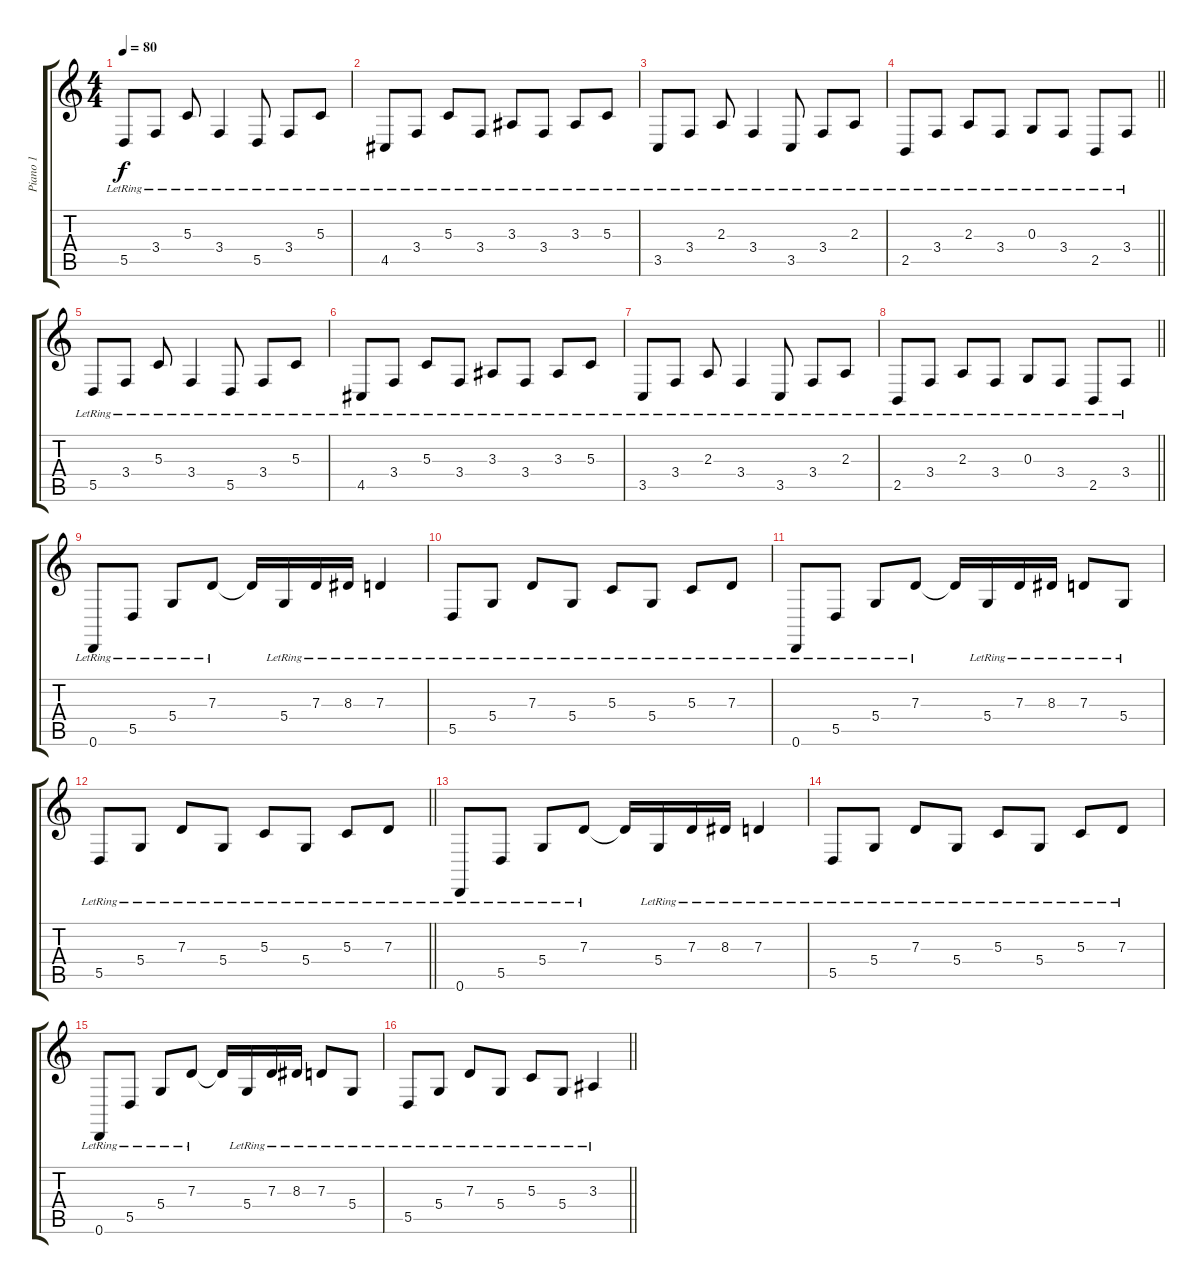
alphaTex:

\track ("Piano 1" "Piano 1") {instrument acousticgrandpiano}
\staff {score tabs}
\tuning (E4 B3 G3 D3 A2 D2) {hide}
\ts (4 4)
\tempo 80
\clef g2
\ks c
5.5{lr}.8{dy f} 3.4{lr}.8 5.3{lr}.8 3.4{lr}.4 5.5{lr}.8 3.4{lr}.8 5.3{lr}.8 |
4.5{lr}.8 3.4{lr}.8 5.3{lr}.8 3.4{lr}.8 3.3{lr}.8 3.4{lr}.8 3.3{lr}.8 5.3{lr}.8 |
3.5{lr}.8 3.4{lr}.8 2.3{lr}.8 3.4{lr}.4 3.5{lr}.8 3.4{lr}.8 2.3{lr}.8 |
\barLineRight lightlight
2.5{lr}.8 3.4{lr}.8 2.3{lr}.8 3.4{lr}.8 0.3{lr}.8 3.4{lr}.8 2.5{lr}.8 3.4{lr}.8 |
5.5{lr}.8 3.4{lr}.8 5.3{lr}.8 3.4{lr}.4 5.5{lr}.8 3.4{lr}.8 5.3{lr}.8 |
4.5{lr}.8 3.4{lr}.8 5.3{lr}.8 3.4{lr}.8 3.3{lr}.8 3.4{lr}.8 3.3{lr}.8 5.3{lr}.8 |
3.5{lr}.8 3.4{lr}.8 2.3{lr}.8 3.4{lr}.4 3.5{lr}.8 3.4{lr}.8 2.3{lr}.8 |
\barLineRight lightlight
2.5{lr}.8 3.4{lr}.8 2.3{lr}.8 3.4{lr}.8 0.3{lr}.8 3.4{lr}.8 2.5{lr}.8 3.4{lr}.8 |
0.6{lr}.8 5.5{lr}.8 5.4{lr}.8 7.3{lr}.8 7.3{t}.16 5.4{lr}.16 7.3{lr}.16 8.3{lr}.16 7.3{lr}.4 |
5.5{lr}.8 5.4{lr}.8 7.3{lr}.8 5.4{lr}.8 5.3{lr}.8 5.4{lr}.8 5.3{lr}.8 7.3{lr}.8 |
0.6{lr}.8 5.5{lr}.8 5.4{lr}.8 7.3{lr}.8 7.3{t}.16 5.4{lr}.16 7.3{lr}.16 8.3{lr}.16 7.3{lr}.8 5.4{lr}.8 |
\barLineRight lightlight
5.5{lr}.8 5.4{lr}.8 7.3{lr}.8 5.4{lr}.8 5.3{lr}.8 5.4{lr}.8 5.3{lr}.8 7.3{lr}.8 |
0.6{lr}.8 5.5{lr}.8 5.4{lr}.8 7.3{lr}.8 7.3{t}.16 5.4{lr}.16 7.3{lr}.16 8.3{lr}.16 7.3{lr}.4 |
5.5{lr}.8 5.4{lr}.8 7.3{lr}.8 5.4{lr}.8 5.3{lr}.8 5.4{lr}.8 5.3{lr}.8 7.3{lr}.8 |
0.6{lr}.8 5.5{lr}.8 5.4{lr}.8 7.3{lr}.8 7.3{t}.16 5.4{lr}.16 7.3{lr}.16 8.3{lr}.16 7.3{lr}.8 5.4{lr}.8 |
\barLineRight lightlight
5.5{lr}.8 5.4{lr}.8 7.3{lr}.8 5.4{lr}.8 5.3{lr}.8 5.4{lr}.8 3.3{lr}.4
